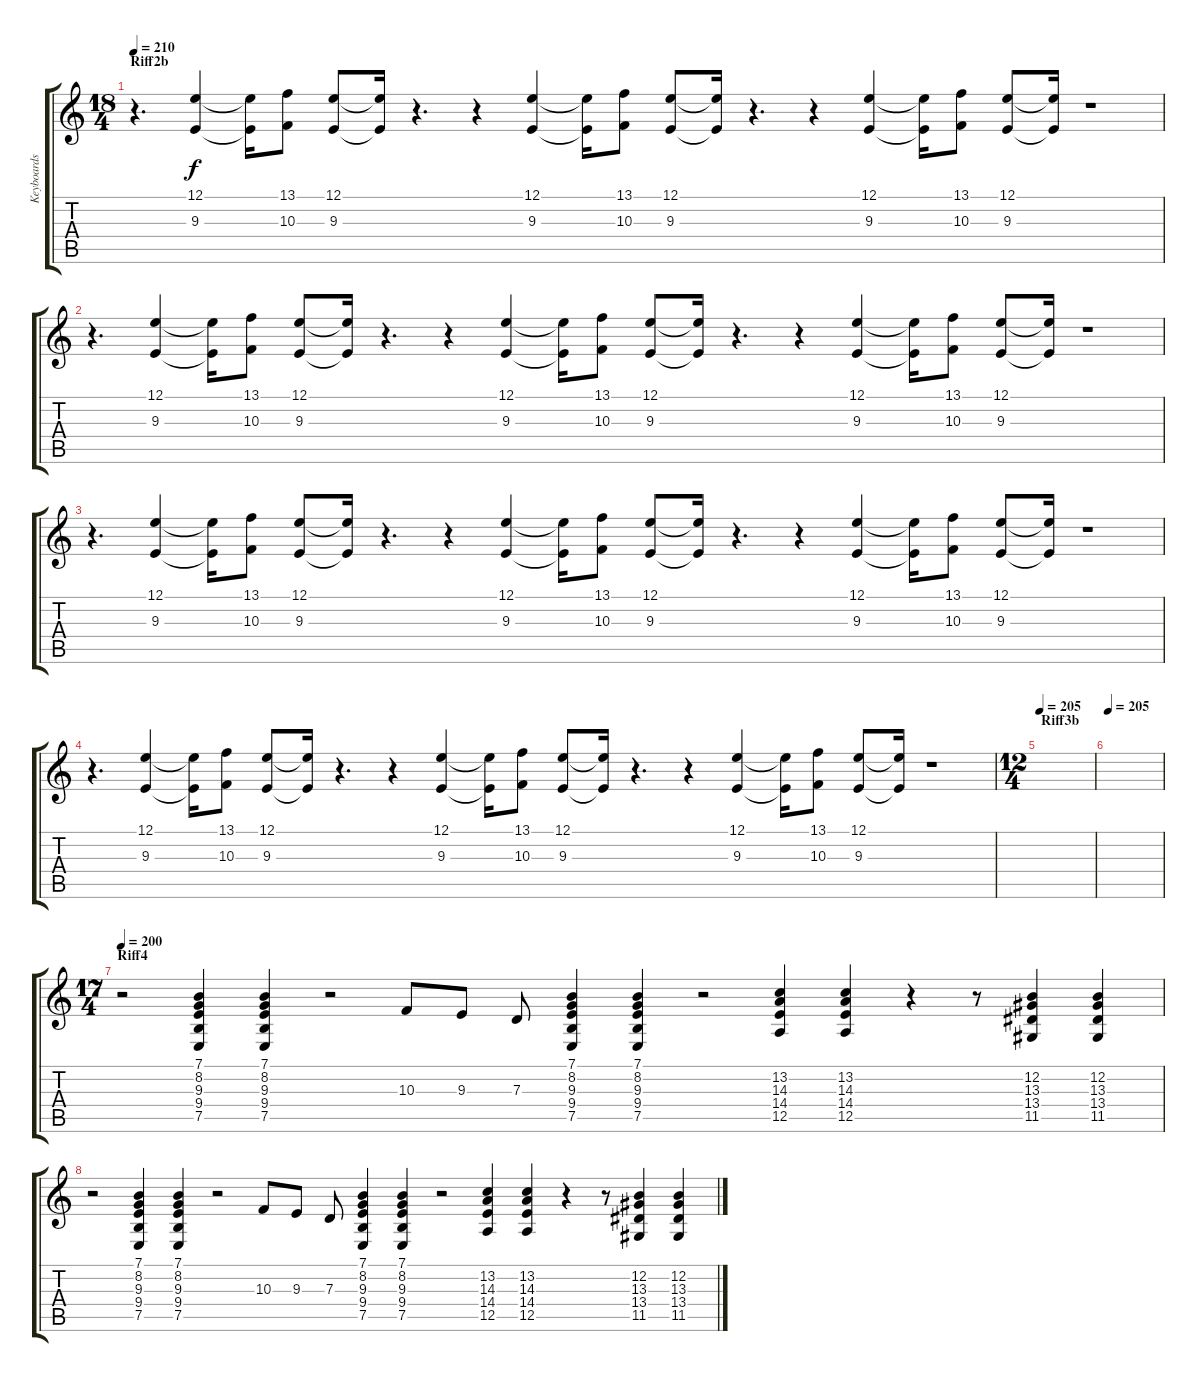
\track ("Keyboards" "Keyboards") {instrument stringensemble1}
\staff {score tabs}
\tuning (E4 B3 G3 D3 A2 E2) {hide}
\ts (18 4)
\section ("" "Riff2b")
\tempo 210
\clef g2
\ks c
r.4{d dy f} (12.1 9.3).4{volume 14 instrument pad4choir} (12.1{t} 9.3{t}).16 (13.1 10.3).8 (12.1 9.3).8 (12.1{t} 9.3{t}).16 r.4{d} r.4 (12.1 9.3).4 (12.1{t} 9.3{t}).16 (13.1 10.3).8 (12.1 9.3).8 (12.1{t} 9.3{t}).16 r.4{d} r.4 (12.1 9.3).4 (12.1{t} 9.3{t}).16 (13.1 10.3).8 (12.1 9.3).8 (12.1{t} 9.3{t}).16 r.1 |
r.4{d} (12.1 9.3).4{volume 14 instrument pad4choir} (12.1{t} 9.3{t}).16 (13.1 10.3).8 (12.1 9.3).8 (12.1{t} 9.3{t}).16 r.4{d} r.4 (12.1 9.3).4 (12.1{t} 9.3{t}).16 (13.1 10.3).8 (12.1 9.3).8 (12.1{t} 9.3{t}).16 r.4{d} r.4 (12.1 9.3).4 (12.1{t} 9.3{t}).16 (13.1 10.3).8 (12.1 9.3).8 (12.1{t} 9.3{t}).16 r.1 |
r.4{d} (12.1 9.3).4{volume 14 instrument pad4choir} (12.1{t} 9.3{t}).16 (13.1 10.3).8 (12.1 9.3).8 (12.1{t} 9.3{t}).16 r.4{d} r.4 (12.1 9.3).4 (12.1{t} 9.3{t}).16 (13.1 10.3).8 (12.1 9.3).8 (12.1{t} 9.3{t}).16 r.4{d} r.4 (12.1 9.3).4 (12.1{t} 9.3{t}).16 (13.1 10.3).8 (12.1 9.3).8 (12.1{t} 9.3{t}).16 r.1 |
r.4{d} (12.1 9.3).4{volume 14 instrument pad4choir} (12.1{t} 9.3{t}).16 (13.1 10.3).8 (12.1 9.3).8 (12.1{t} 9.3{t}).16 r.4{d} r.4 (12.1 9.3).4 (12.1{t} 9.3{t}).16 (13.1 10.3).8 (12.1 9.3).8 (12.1{t} 9.3{t}).16 r.4{d} r.4 (12.1 9.3).4 (12.1{t} 9.3{t}).16 (13.1 10.3).8 (12.1 9.3).8 (12.1{t} 9.3{t}).16 r.1 |
\ts (12 4)
\section ("" "Riff3b")
\tempo 205
|
\tempo 205
|
\ts (17 4)
\section ("" "Riff4")
\tempo 200
r.2{volume 15 instrument stringensemble1} (7.1 8.2 9.3 9.4 7.5).4 (7.1 8.2 9.3 9.4 7.5).4 r.2 10.3.8 9.3.8 7.3.8 (7.1 8.2 9.3 9.4 7.5).4 (7.1 8.2 9.3 9.4 7.5).4 r.2 (13.2 14.3 14.4 12.5).4 (13.2 14.3 14.4 12.5).4 r.4 r.8 (12.2 13.3 13.4 11.5).4 (12.2 13.3 13.4 11.5).4 |
r.2{volume 15 instrument stringensemble1} (7.1 8.2 9.3 9.4 7.5).4 (7.1 8.2 9.3 9.4 7.5).4 r.2 10.3.8 9.3.8 7.3.8 (7.1 8.2 9.3 9.4 7.5).4 (7.1 8.2 9.3 9.4 7.5).4 r.2 (13.2 14.3 14.4 12.5).4 (13.2 14.3 14.4 12.5).4 r.4 r.8 (12.2 13.3 13.4 11.5).4 (12.2 13.3 13.4 11.5).4
